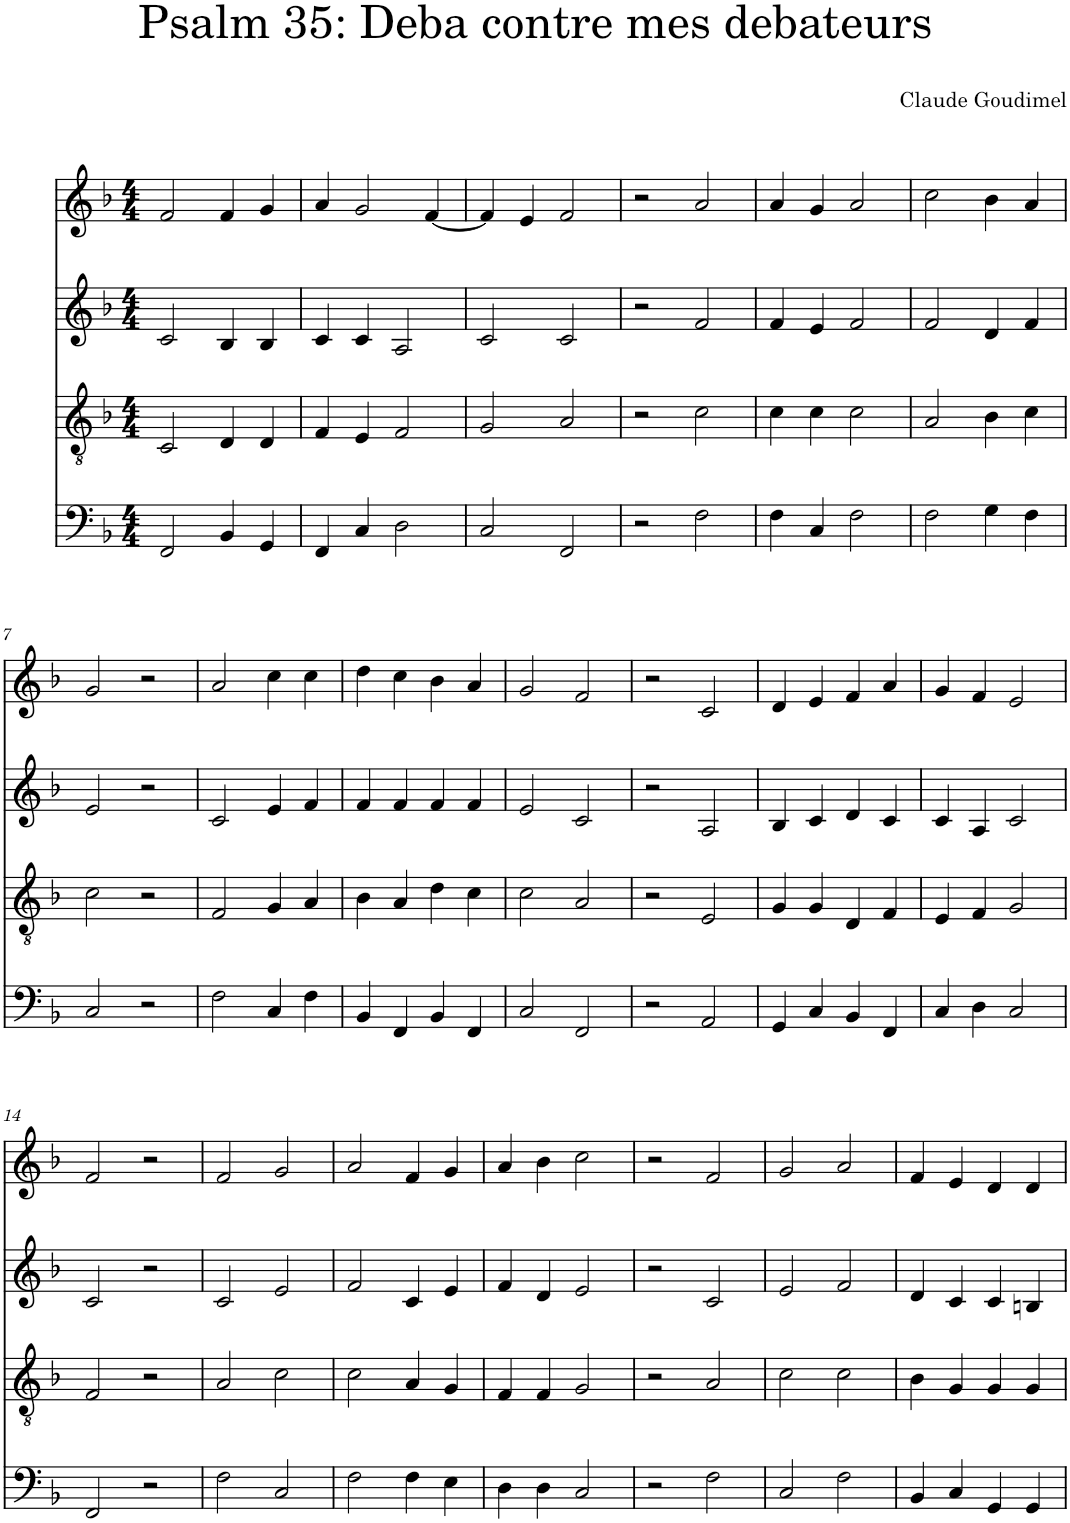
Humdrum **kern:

**kern	**kern	**kern	**kern
*part4	*part3	*part2	*part1
*staff4	*staff3	*staff2	*staff1
*I"Piano	*I"Piano	*I"Piano	*I"Piano
*I'Pno	*I'Pno	*I'Pno	*I'Pno
*clefF4	*clefGv2	*clefG2	*clefG2
*k[b-]	*k[b-]	*k[b-]	*k[b-]
*M4/4	*M4/4	*M4/4	*M4/4
=1	=1	=1	=1
2FF/	2C/	2c/	2f/
4BB-/	4D/	4B-/	4f/
4GG/	4D/	4B-/	4g/
=2	=2	=2	=2
4FF/	4F/	4c/	4a/
4C/	4E/	4c/	2g/
2D\	2F/	2A/	.
.	.	.	[4f/
=3	=3	=3	=3
2C/	2G/	2c/	4f/]
.	.	.	4e/
2FF/	2A/	2c/	2f/
=4	=4	=4	=4
2r	2r	2r	2r
2F\	2c\	2f/	2a/
=5	=5	=5	=5
4F\	4c\	4f/	4a/
4C/	4c\	4e/	4g/
2F\	2c\	2f/	2a/
=6	=6	=6	=6
2F\	2A/	2f/	2cc\
4G\	4B-\	4d/	4b-\
4F\	4c\	4f/	4a/
!!LO:LB:g=z
=7	=7	=7	=7
2C/	2c\	2e/	2g/
2r	2r	2r	2r
=8	=8	=8	=8
2F\	2F/	2c/	2a/
4C/	4G/	4e/	4cc\
4F\	4A/	4f/	4cc\
=9	=9	=9	=9
4BB-/	4B-\	4f/	4dd\
4FF/	4A/	4f/	4cc\
4BB-/	4d\	4f/	4b-\
4FF/	4c\	4f/	4a/
=10	=10	=10	=10
2C/	2c\	2e/	2g/
2FF/	2A/	2c/	2f/
=11	=11	=11	=11
2r	2r	2r	2r
2AA/	2E/	2A/	2c/
=12	=12	=12	=12
4GG/	4G/	4B-/	4d/
4C/	4G/	4c/	4e/
4BB-/	4D/	4d/	4f/
4FF/	4F/	4c/	4a/
=13	=13	=13	=13
4C/	4E/	4c/	4g/
4D\	4F/	4A/	4f/
2C/	2G/	2c/	2e/
!!LO:LB:g=z
=14	=14	=14	=14
2FF/	2F/	2c/	2f/
2r	2r	2r	2r
=15	=15	=15	=15
2F\	2A/	2c/	2f/
2C/	2c\	2e/	2g/
=16	=16	=16	=16
2F\	2c\	2f/	2a/
4F\	4A/	4c/	4f/
4E\	4G/	4e/	4g/
=17	=17	=17	=17
4D\	4F/	4f/	4a/
4D\	4F/	4d/	4b-\
2C/	2G/	2e/	2cc\
=18	=18	=18	=18
2r	2r	2r	2r
2F\	2A/	2c/	2f/
=19	=19	=19	=19
2C/	2c\	2e/	2g/
2F\	2c\	2f/	2a/
=20	=20	=20	=20
4BB-/	4B-\	4d/	4f/
4C/	4G/	4c/	4e/
4GG/	4G/	4c/	4d/
4GG/	4G/	4Bn/	4d/
=	=	=	=
*-	*-	*-	*-
